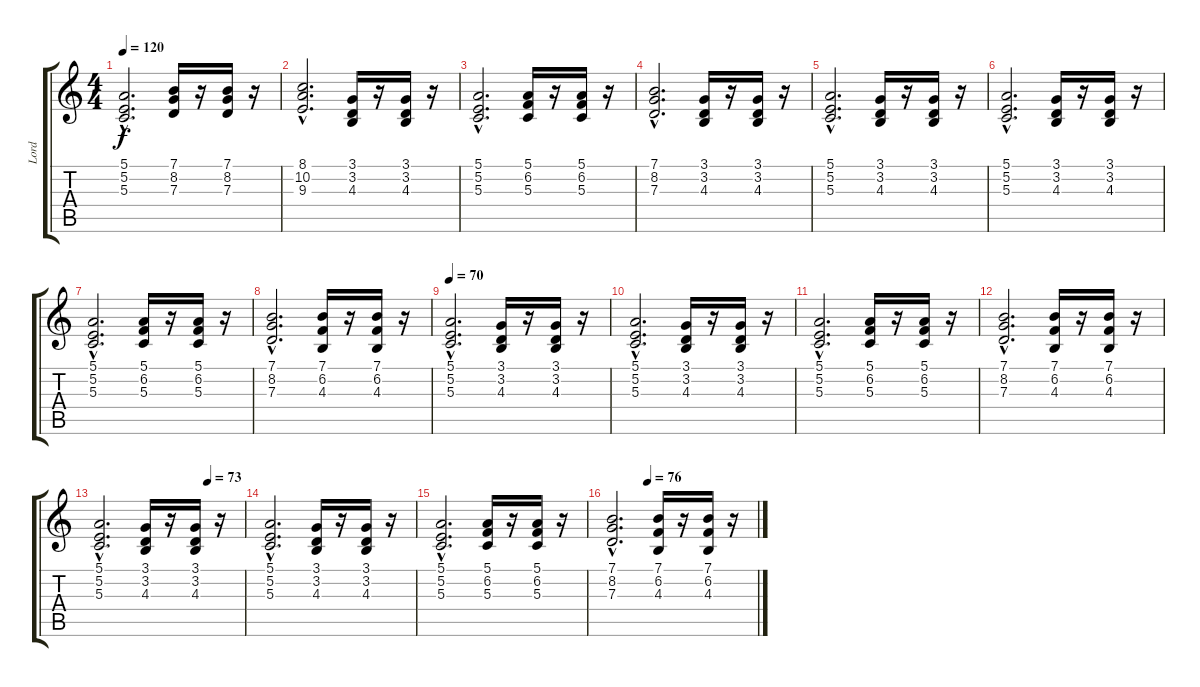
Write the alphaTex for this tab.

\track ("Lord" "Lord") {instrument marimba}
\staff {score tabs}
\tuning (E4 B3 G3 D3 A2 E2) {hide}
\ts (4 4)
\tempo 120
\clef g2
\ks c
(5.1{hac} 5.2{hac} 5.3{hac}).2{d dy f} (7.1 8.2 7.3).16 r.16 (7.1 8.2 7.3).16 r.16 |
(8.1{hac} 10.2{hac} 9.3{hac}).2{d} (3.1 3.2 4.3).16 r.16 (3.1 3.2 4.3).16 r.16 |
(5.1{hac} 5.2{hac} 5.3{hac}).2{d} (5.1 6.2 5.3).16 r.16 (5.1 6.2 5.3).16 r.16 |
(7.1{hac} 8.2{hac} 7.3{hac}).2{d} (3.1 3.2 4.3).16 r.16 (3.1 3.2 4.3).16 r.16 |
(5.1{hac} 5.2{hac} 5.3{hac}).2{d} (3.1 3.2 4.3).16 r.16 (3.1 3.2 4.3).16 r.16 |
(5.1{hac} 5.2{hac} 5.3{hac}).2{d} (3.1 3.2 4.3).16 r.16 (3.1 3.2 4.3).16 r.16 |
(5.1{hac} 5.2{hac} 5.3{hac}).2{d} (5.1 6.2 5.3).16 r.16 (5.1 6.2 5.3).16 r.16 |
(7.1{hac} 8.2{hac} 7.3{hac}).2{d} (7.1 6.2 4.3).16 r.16 (7.1 6.2 4.3).16 r.16 |
\tempo 70
(5.1{hac} 5.2{hac} 5.3{hac}).2{d} (3.1 3.2 4.3).16 r.16 (3.1 3.2 4.3).16 r.16 |
(5.1{hac} 5.2{hac} 5.3{hac}).2{d} (3.1 3.2 4.3).16 r.16 (3.1 3.2 4.3).16 r.16 |
(5.1{hac} 5.2{hac} 5.3{hac}).2{d} (5.1 6.2 5.3).16 r.16 (5.1 6.2 5.3).16 r.16 |
(7.1{hac} 8.2{hac} 7.3{hac}).2{d} (7.1 6.2 4.3).16 r.16 (7.1 6.2 4.3).16 r.16 |
\tempo (73 0.75)
(5.1{hac} 5.2{hac} 5.3{hac}).2{d} (3.1 3.2 4.3).16 r.16 (3.1 3.2 4.3).16 r.16 |
(5.1{hac} 5.2{hac} 5.3{hac}).2{d} (3.1 3.2 4.3).16 r.16 (3.1 3.2 4.3).16 r.16 |
(5.1{hac} 5.2{hac} 5.3{hac}).2{d} (5.1 6.2 5.3).16 r.16 (5.1 6.2 5.3).16 r.16 |
\tempo (76 0.25)
(7.1{hac} 8.2{hac} 7.3{hac}).2{d} (7.1 6.2 4.3).16 r.16 (7.1 6.2 4.3).16 r.16
